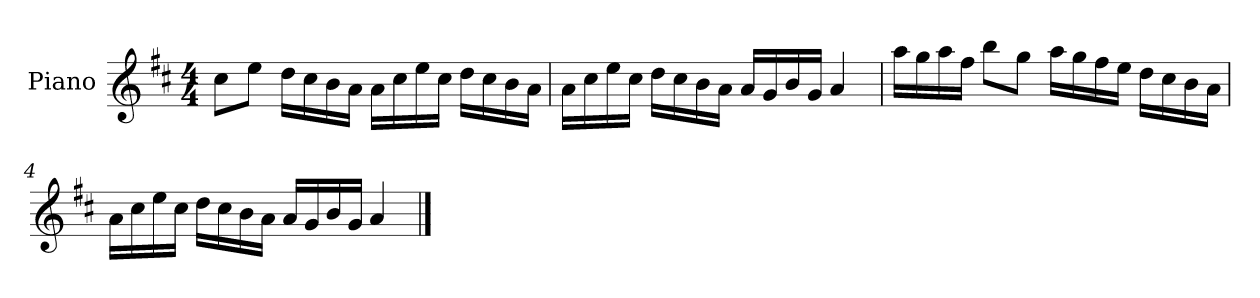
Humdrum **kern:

**kern
*part1
*staff1
*I"Piano
*I'P-no
*clefG2
*k[f#c#]
*M4/4
*MM90
=1
8cc#\L
8ee\J
16dd\LL
16cc#\
16b\
16a\JJ
16a\LL
16cc#\
16ee\
16cc#\JJ
16dd\LL
16cc#\
16b\
16a\JJ
=2
16a\LL
16cc#\
16ee\
16cc#\JJ
16dd\LL
16cc#\
16b\
16a\JJ
16a/LL
16g/
16b/
16g/JJ
4a/
=3
16aa\LL
16gg\
16aa\
16ff#\JJ
8bb\L
8gg\J
16aa\LL
16gg\
16ff#\
16ee\JJ
16dd\LL
16cc#\
16b\
16a\JJ
!!LO:LB:g=z
=4
16a\LL
16cc#\
16ee\
16cc#\JJ
16dd\LL
16cc#\
16b\
16a\JJ
16a/LL
16g/
16b/
16g/JJ
4a/
==
*-
